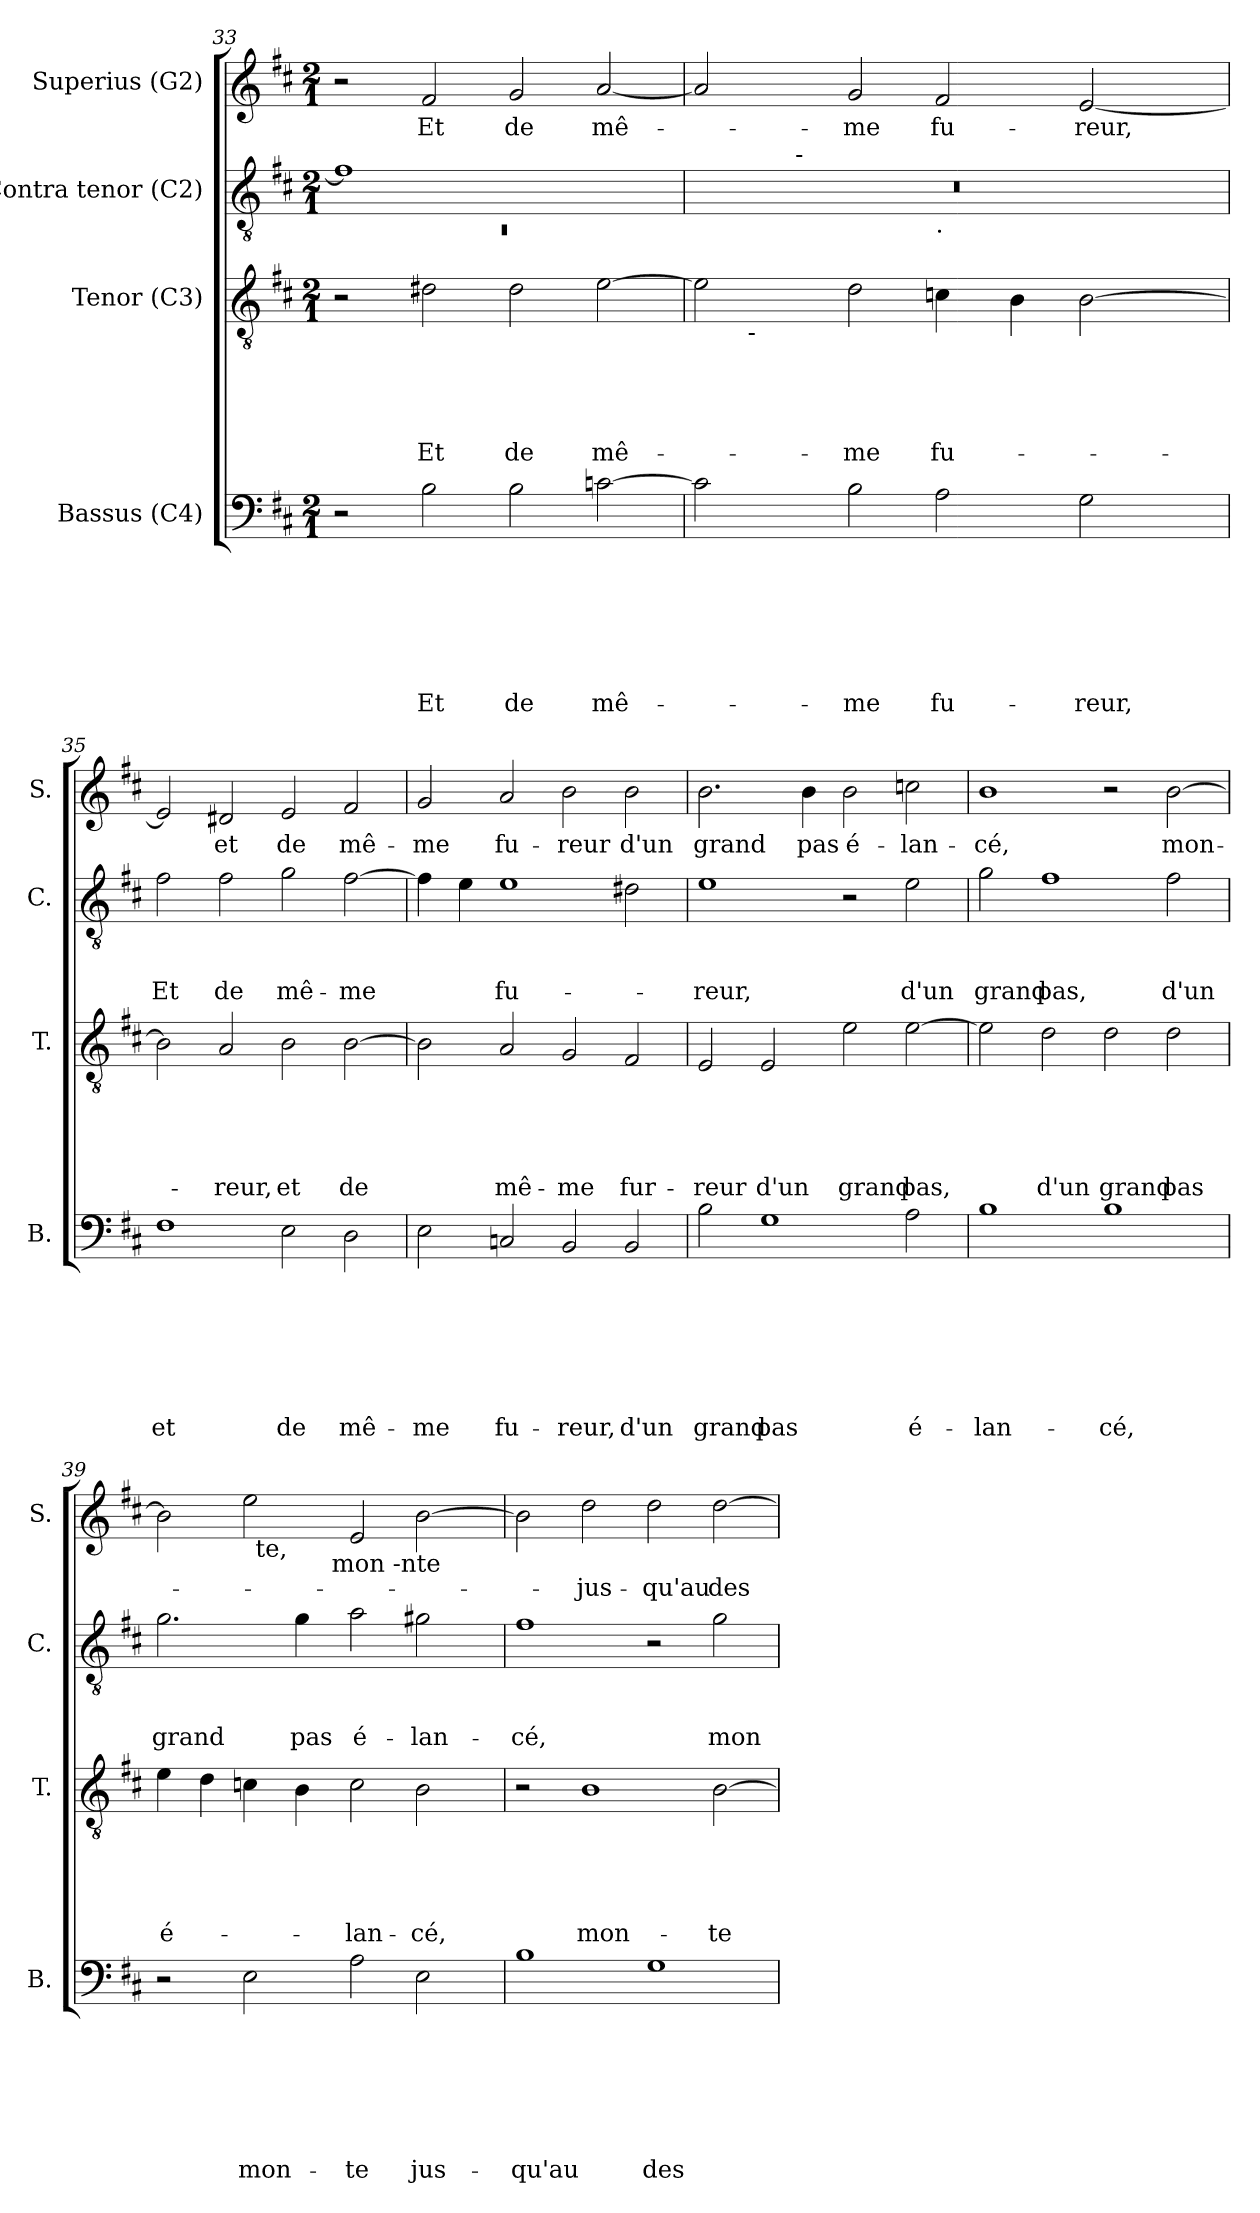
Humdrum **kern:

**kern	**text	**text	**text	**text	**text	**text	**text	**kern	**text	**text	**text	**text	**text	**kern	**text	**text	**text	**kern	**text
*part4	*part4	*part4	*part4	*part4	*part4	*part4	*part4	*part3	*part3	*part3	*part3	*part3	*part3	*part2	*part2	*part2	*part2	*part1	*part1
*staff4	*staff4	*staff4	*staff4	*staff4	*staff4	*staff4	*staff4	*staff3	*staff3	*staff3	*staff3	*staff3	*staff3	*staff2	*staff2	*staff2	*staff2	*staff1	*staff1
*I"Bassus (C4)	*	*	*	*	*	*	*	*I"Tenor (C3)	*	*	*	*	*	*I"Contra tenor (C2)	*	*	*	*I"Superius (G2)	*
*I'B.	*	*	*	*	*	*	*	*I'T.	*	*	*	*	*	*I'C.	*	*	*	*I'S.	*
*clefF4	*	*	*	*	*	*	*	*clefGv2	*	*	*	*	*	*clefGv2	*	*	*	*clefG2	*
*k[f#c#]	*	*	*	*	*	*	*	*k[f#c#]	*	*	*	*	*	*k[f#c#]	*	*	*	*k[f#c#]	*
*D:	*	*	*	*	*	*	*	*D:	*	*	*	*	*	*D:	*	*	*	*D:	*
*M2/1	*	*	*	*	*	*	*	*M2/1	*	*	*	*	*	*M2/1	*	*	*	*M2/1	*
=33	=33	=33	=33	=33	=33	=33	=33	=33	=33	=33	=33	=33	=33	=33	=33	=33	=33	=33	=33
*	*	*	*	*	*	*	*	*	*	*	*	*	*	*^	*	*	*	*	*
!	!	!	!	!	!	!	!	!	!	!	!	!	!	!	!LO:N:vis=1	!	!	!	!	!
2r	.	.	.	.	.	.	.	2r	.	.	.	.	.	1f#]	0rC	.	.	.	2r	.
!	!	!	!	!	!	!	!LO:LY:b	!	!	!	!	!	!LO:LY:b	!	!	!	!	!	!	!LO:LY:b
2B\	.	.	.	.	.	.	Et	2d#X\	.	.	.	.	Et	.	.	.	.	.	2f#/	Et
!	!	!	!	!	!	!	!LO:LY:b	!	!	!	!	!	!LO:LY:b	!	!	!	!	!	!	!LO:LY:b
2B\	.	.	.	.	.	.	de	2d#\	.	.	.	.	de	1ryy	.	.	.	.	2g/	de
!	!	!	!	!	!	!	!LO:LY:b	!	!	!	!	!	!LO:LY:b	!	!	!	!	!	!	!LO:LY:b
[<2c\	.	.	.	.	.	.	mê-	[<2e\	.	.	.	.	mê-	.	.	.	.	.	[<2a/	mê-
!!LO:LB:g=z
=34	=34	=34	=34	=34	=34	=34	=34	=34	=34	=34	=34	=34	=34	=34	=34	=34	=34	=34	=34	=34
*	*	*	*	*	*	*	*	*^	*	*	*	*	*	*	*^	*	*	*	*	*
2c\]	.	.	.	.	.	.	.	2e\]	8ryy	.	.	.	.	.	0r	4ryy	1ryy	.	.	.	2a/]	.
.	.	.	.	.	.	.	.	.	32ryy	.	.	.	.	.	.	.	.	.	.	.	.	.
!	!	!	!	!	!	!	!	!	!LO:TX:b:t=-	!	!	!	!	!	!	!	!	!	!	!	!	!
.	.	.	.	.	.	.	.	.	1ryy	.	.	.	.	.	.	.	.	.	.	.	.	.
.	.	.	.	.	.	.	.	.	.	.	.	.	.	.	.	32ryy	.	.	.	.	.	.
!	!	!	!	!	!	!	!	!	!	!	!	!	!	!	!	!LO:TX:a:t=-	!	!	!	!	!	!
.	.	.	.	.	.	.	.	.	.	.	.	.	.	.	.	1ryy	.	.	.	.	.	.
!	!	!	!	!	!	!	!LO:LY:b	!	!	!	!	!	!	!LO:LY:b	!	!	!	!	!	!	!	!LO:LY:b
2B\	.	.	.	.	.	.	-me	2d\	.	.	.	.	.	-me	.	.	.	.	.	.	2g/	-me
!	!	!	!	!	!	!	!	!	!	!	!	!	!	!	!	!	!LO:TX:b:t=.	!	!	!	!	!
!	!	!	!	!	!	!	!LO:LY:b	!	!	!	!	!	!	!LO:LY:b	!	!	!	!	!	!	!	!LO:LY:b
2A\	.	.	.	.	.	.	fu-	4c\	.	.	.	.	.	fu-	.	.	1ryy	.	.	.	2f#/	fu-
.	.	.	.	.	.	.	.	.	2ryy	.	.	.	.	.	.	.	.	.	.	.	.	.
.	.	.	.	.	.	.	.	4B\	.	.	.	.	.	.	.	.	.	.	.	.	.	.
.	.	.	.	.	.	.	.	.	.	.	.	.	.	.	.	2ryy	.	.	.	.	.	.
!	!	!	!	!	!	!	!LO:LY:b	!	!	!	!	!	!	!	!	!	!	!	!	!	!	!LO:LY:b
2G\	.	.	.	.	.	.	-reur,	[>2B\	.	.	.	.	.	.	.	.	.	.	.	.	[<2e/	-reur,
.	.	.	.	.	.	.	.	.	4ryy	.	.	.	.	.	.	.	.	.	.	.	.	.
.	.	.	.	.	.	.	.	.	.	.	.	.	.	.	.	8..ryy	.	.	.	.	.	.
.	.	.	.	.	.	.	.	.	16.ryy	.	.	.	.	.	.	.	.	.	.	.	.	.
=35	=35	=35	=35	=35	=35	=35	=35	=35	=35	=35	=35	=35	=35	=35	=35	=35	=35	=35	=35	=35	=35	=35
!	!	!	!	!	!	!	!LO:LY:b	!	!	!	!	!	!	!	!	!	!	!	!	!LO:LY:b	!	!
*	*	*	*	*	*	*	*	*v	*v	*	*	*	*	*	*	*	*	*	*	*	*	*
*	*	*	*	*	*	*	*	*	*	*	*	*	*	*v	*v	*v	*	*	*	*	*
1F#	.	.	.	.	.	.	et	2B\]	.	.	.	.	.	2f#\	.	.	Et	2e/]	.
!	!	!	!	!	!	!	!	!	!	!	!	!	!LO:LY:b	!	!	!	!LO:LY:b	!	!LO:LY:b
.	.	.	.	.	.	.	.	2A/	.	.	.	.	-reur,	2f#\	.	.	de	2d#/	et
!	!	!	!	!	!	!	!LO:LY:b	!	!	!	!	!	!LO:LY:b	!	!	!	!LO:LY:b	!	!LO:LY:b
2E\	.	.	.	.	.	.	de	2B\	.	.	.	.	et	2g\	.	.	mê-	2e/	de
!	!	!	!	!	!	!	!LO:LY:b	!	!	!	!	!	!LO:LY:b	!	!	!	!LO:LY:b	!	!LO:LY:b
2D\	.	.	.	.	.	.	mê-	[>2B\	.	.	.	.	de	[>2f#\	.	.	-me	2f#/	mê-
=36	=36	=36	=36	=36	=36	=36	=36	=36	=36	=36	=36	=36	=36	=36	=36	=36	=36	=36	=36
!	!	!	!	!	!	!	!LO:LY:b	!	!	!	!	!	!	!	!	!	!	!	!LO:LY:b
2E\	.	.	.	.	.	.	-me	2B\]	.	.	.	.	.	4f#\]	.	.	.	2g/	-me
.	.	.	.	.	.	.	.	.	.	.	.	.	.	4e\	.	.	.	.	.
!	!	!	!	!	!	!	!LO:LY:b	!	!	!	!	!	!LO:LY:b	!	!	!	!LO:LY:b	!	!LO:LY:b
2Cn/	.	.	.	.	.	.	fu-	2A/	.	.	.	.	mê-	1e	.	.	fu-	2a/	fu-
!	!	!	!	!	!	!	!LO:LY:b	!	!	!	!	!	!LO:LY:b	!	!	!	!	!	!LO:LY:b
2BB/	.	.	.	.	.	.	-reur,	2G/	.	.	.	.	-me	.	.	.	.	2b\	-reur
!	!	!	!	!	!	!	!LO:LY:b	!	!	!	!	!	!LO:LY:b	!	!	!	!	!	!LO:LY:b
2BB/	.	.	.	.	.	.	d'un	2F#/	.	.	.	.	fur-	2d#X\	.	.	.	2b\	d'un
=37	=37	=37	=37	=37	=37	=37	=37	=37	=37	=37	=37	=37	=37	=37	=37	=37	=37	=37	=37
!	!	!	!	!	!	!	!LO:LY:b	!	!	!	!	!	!LO:LY:b	!	!	!	!LO:LY:b	!	!LO:LY:b
2B\	.	.	.	.	.	.	grand	2E/	.	.	.	.	-reur	1e	.	.	-reur,	2.b\	grand
!	!	!	!	!	!	!	!LO:LY:b	!	!	!	!	!	!LO:LY:b	!	!	!	!	!	!
1G	.	.	.	.	.	.	pas	2E/	.	.	.	.	d'un	.	.	.	.	.	.
!	!	!	!	!	!	!	!	!	!	!	!	!	!	!	!	!	!	!	!LO:LY:b
.	.	.	.	.	.	.	.	.	.	.	.	.	.	.	.	.	.	4b\	pas
!	!	!	!	!	!	!	!	!	!	!	!	!	!LO:LY:b	!	!	!	!	!	!LO:LY:b
.	.	.	.	.	.	.	.	2e\	.	.	.	.	grand	2r	.	.	.	2b\	é-
!	!	!	!	!	!	!	!LO:LY:b	!	!	!	!	!	!LO:LY:b	!	!	!	!LO:LY:b	!	!LO:LY:b
2A\	.	.	.	.	.	.	é-	[<2e\	.	.	.	.	pas,	2e\	.	.	d'un	2ccn\	-lan-
!!LO:LB:g=z
=38	=38	=38	=38	=38	=38	=38	=38	=38	=38	=38	=38	=38	=38	=38	=38	=38	=38	=38	=38
!	!	!	!	!	!	!	!LO:LY:b	!	!	!	!	!	!	!	!	!	!LO:LY:b	!	!LO:LY:b
1B	.	.	.	.	.	.	-lan-	2e\]	.	.	.	.	.	2g\	.	.	grand	1b	-cé,
!	!	!	!	!	!	!	!	!	!	!	!	!	!LO:LY:b	!	!	!	!LO:LY:b	!	!
.	.	.	.	.	.	.	.	2d\	.	.	.	.	d'un	1f#	.	.	pas,	.	.
!	!	!	!	!	!	!	!LO:LY:b	!	!	!	!	!	!LO:LY:b	!	!	!	!	!	!
1B	.	.	.	.	.	.	-cé,	2d\	.	.	.	.	grand	.	.	.	.	2r	.
!	!	!	!	!	!	!	!	!	!	!	!	!	!LO:LY:b	!	!	!	!LO:LY:b	!	!LO:LY:b
.	.	.	.	.	.	.	.	2d\	.	.	.	.	pas	2f#\	.	.	d'un	[>2b\	mon-
=39	=39	=39	=39	=39	=39	=39	=39	=39	=39	=39	=39	=39	=39	=39	=39	=39	=39	=39	=39
!	!	!	!	!	!	!	!	!	!	!	!	!	!LO:LY:b	!	!	!	!LO:LY:b	!	!
*	*	*	*	*	*	*	*	*	*	*	*	*	*	*	*	*	*	*^	*
*	*	*	*	*	*	*	*	*	*	*	*	*	*	*	*	*	*	*	*^	*
2r	.	.	.	.	.	.	.	4e\	.	.	.	.	é-	2.g\	.	.	grand	2b\]	2ryy	2...ryy	.
.	.	.	.	.	.	.	.	4d\	.	.	.	.	.	.	.	.	.	.	.	.	.
!	!	!	!	!	!	!	!LO:LY:b	!	!	!	!	!	!	!	!	!	!	!	!	!	!
2E\	.	.	.	.	.	.	mon-	4cn\	.	.	.	.	.	.	.	.	.	2ee\	32ryy	.	.
!	!	!	!	!	!	!	!	!	!	!	!	!	!	!	!	!	!	!	!LO:TX:b:t=te,	!	!
.	.	.	.	.	.	.	.	.	.	.	.	.	.	.	.	.	.	.	1ryy	.	.
!	!	!	!	!	!	!	!	!	!	!	!	!	!	!	!	!	!LO:LY:b	!	!	!	!
.	.	.	.	.	.	.	.	4B\	.	.	.	.	.	4g\	.	.	pas	.	.	.	.
!	!	!	!	!	!	!	!	!	!	!	!	!	!	!	!	!	!	!	!	!LO:TX:b:t=mon -nte	!
.	.	.	.	.	.	.	.	.	.	.	.	.	.	.	.	.	.	.	.	1ryy	.
!	!	!	!	!	!	!	!LO:LY:b	!	!	!	!	!	!LO:LY:b	!	!	!	!LO:LY:b	!	!	!	!
2A\	.	.	.	.	.	.	-te	2c\	.	.	.	.	-lan-	2a\	.	.	é-	2e/	.	.	.
!	!	!	!	!	!	!	!LO:LY:b	!	!	!	!	!	!LO:LY:b	!	!	!	!LO:LY:b	!	!	!	!
2E\	.	.	.	.	.	.	jus-	2B\	.	.	.	.	-cé,	2g#X\	.	.	-lan-	[>2b\	.	.	.
.	.	.	.	.	.	.	.	.	.	.	.	.	.	.	.	.	.	.	4...ryy	.	.
.	.	.	.	.	.	.	.	.	.	.	.	.	.	.	.	.	.	.	.	16ryy	.
=40	=40	=40	=40	=40	=40	=40	=40	=40	=40	=40	=40	=40	=40	=40	=40	=40	=40	=40	=40	=40	=40
!	!	!	!	!	!	!	!LO:LY:b	!	!	!	!	!	!	!	!	!	!LO:LY:b	!	!	!	!
*	*	*	*	*	*	*	*	*	*	*	*	*	*	*	*	*	*	*v	*v	*v	*
1B	.	.	.	.	.	.	-qu'au	2r	.	.	.	.	.	1f#	.	.	-cé,	2b\]	.
!	!	!	!	!	!	!	!	!	!	!	!	!	!LO:LY:b	!	!	!	!	!	!LO:LY:b
.	.	.	.	.	.	.	.	1B	.	.	.	.	mon-	.	.	.	.	2dd\	-jus-
!	!	!	!	!	!	!	!LO:LY:b	!	!	!	!	!	!	!	!	!	!	!	!LO:LY:b
1G	.	.	.	.	.	.	des-	.	.	.	.	.	.	2r	.	.	.	2dd\	-qu'au
!	!	!	!	!	!	!	!	!	!	!	!	!	!LO:LY:b	!	!	!	!LO:LY:b	!	!LO:LY:b
.	.	.	.	.	.	.	.	[>2B\	.	.	.	.	-te	2g\	.	.	mon-	[>2dd\	des-
=	=	=	=	=	=	=	=	=	=	=	=	=	=	=	=	=	=	=	=
*-	*-	*-	*-	*-	*-	*-	*-	*-	*-	*-	*-	*-	*-	*-	*-	*-	*-	*-	*-
